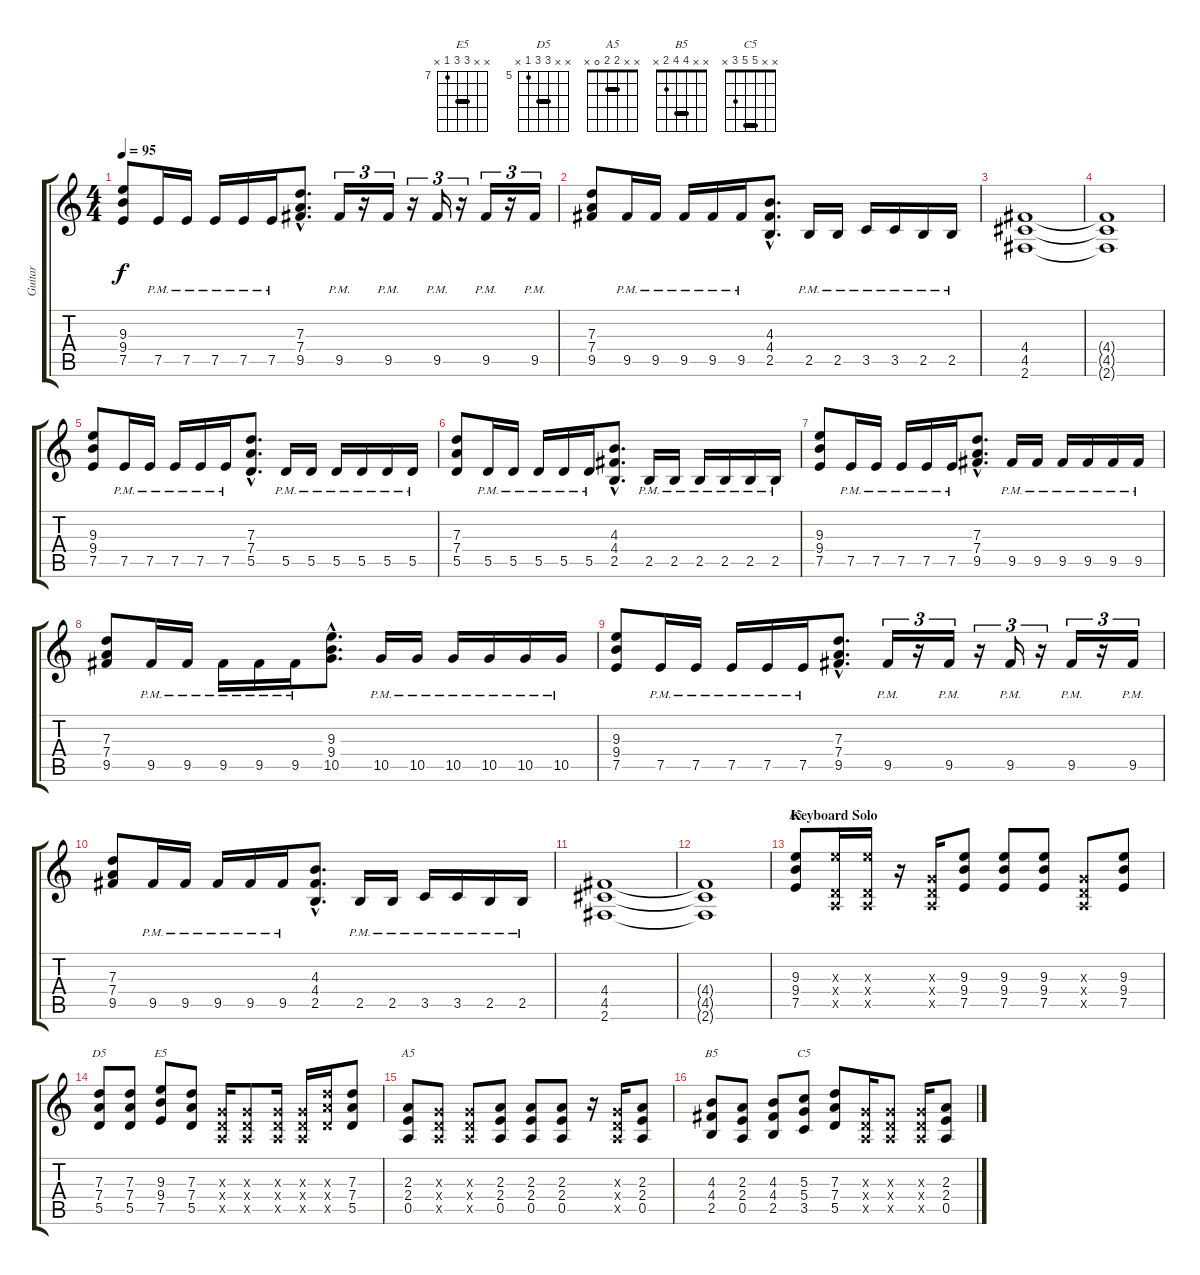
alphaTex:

\track ("Guitar" "Guitar") {instrument acousticguitarsteel}
\staff {score tabs}
\tuning (E4 B3 G3 D3 A2 E2) {hide}
\chord ("E5" x x x 2 2 0) {barre 2}
\chord ("D5" x x 7 7 5 x) {firstfret 5 barre 7}
\chord ("E5" x x 9 9 7 x) {firstfret 7 barre 9}
\chord ("A5" x x 2 2 0 x) {barre 2}
\chord ("B5" x x 4 4 2 x) {barre 4}
\chord ("C5" x x 5 5 3 x) {barre 5}
\ts (4 4)
\tempo 95
\clef g2
\ks c
(9.3 9.4 7.5).8{dy f instrument distortionguitar} 7.5{pm}.16 7.5{pm}.16 7.5{pm}.16 7.5{pm}.16 7.5{pm}.16 (7.3{hac} 7.4{hac} 9.5{hac}).8{d} 9.5{pm}.16{tu (3 2)} r.16{tu (3 2)} 9.5{pm}.16{tu (3 2)} r.16{tu (3 2)} 9.5{pm}.16{tu (3 2)} r.16{tu (3 2)} 9.5{pm}.16{tu (3 2)} r.16{tu (3 2)} 9.5{pm}.16{tu (3 2)} |
(7.3 7.4 9.5).8 9.5{pm}.16 9.5{pm}.16 9.5{pm}.16 9.5{pm}.16 9.5{pm}.16 (4.3{hac} 4.4{hac} 2.5{hac}).8{d} 2.5{pm}.16 2.5{pm}.16 3.5{pm}.16 3.5{pm}.16 2.5{pm}.16 2.5{pm}.16 |
(4.4 4.5 2.6).1 |
(4.4{t} 4.5{t} 2.6{t}).1 |
(9.3 9.4 7.5).8{instrument distortionguitar} 7.5{pm}.16 7.5{pm}.16 7.5{pm}.16 7.5{pm}.16 7.5{pm}.16 (7.3{hac} 7.4{hac} 5.5{hac}).8{d} 5.5{pm}.16 5.5{pm}.16 5.5{pm}.16 5.5{pm}.16 5.5{pm}.16 5.5{pm}.16 |
(7.3 7.4 5.5).8 5.5{pm}.16 5.5{pm}.16 5.5{pm}.16 5.5{pm}.16 5.5{pm}.16 (4.3{hac} 4.4{hac} 2.5{hac}).8{d} 2.5{pm}.16 2.5{pm}.16 2.5{pm}.16 2.5{pm}.16 2.5{pm}.16 2.5{pm}.16 |
(9.3 9.4 7.5).8{instrument distortionguitar} 7.5{pm}.16 7.5{pm}.16 7.5{pm}.16 7.5{pm}.16 7.5{pm}.16 (7.3{hac} 7.4{hac} 9.5{hac}).8{d} 9.5{pm}.16 9.5{pm}.16 9.5{pm}.16 9.5{pm}.16 9.5{pm}.16 9.5{pm}.16 |
(7.3 7.4 9.5).8 9.5{pm}.16 9.5{pm}.16 9.5{pm}.16 9.5{pm}.16 9.5{pm}.16 (9.3{hac} 9.4{hac} 10.5{hac}).8{d} 10.5{pm}.16 10.5{pm}.16 10.5{pm}.16 10.5{pm}.16 10.5{pm}.16 10.5{pm}.16 |
(9.3 9.4 7.5).8{instrument distortionguitar} 7.5{pm}.16 7.5{pm}.16 7.5{pm}.16 7.5{pm}.16 7.5{pm}.16 (7.3{hac} 7.4{hac} 9.5{hac}).8{d} 9.5{pm}.16{tu (3 2)} r.16{tu (3 2)} 9.5{pm}.16{tu (3 2)} r.16{tu (3 2)} 9.5{pm}.16{tu (3 2)} r.16{tu (3 2)} 9.5{pm}.16{tu (3 2)} r.16{tu (3 2)} 9.5{pm}.16{tu (3 2)} |
(7.3 7.4 9.5).8 9.5{pm}.16 9.5{pm}.16 9.5{pm}.16 9.5{pm}.16 9.5{pm}.16 (4.3{hac} 4.4{hac} 2.5{hac}).8{d} 2.5{pm}.16 2.5{pm}.16 3.5{pm}.16 3.5{pm}.16 2.5{pm}.16 2.5{pm}.16 |
(4.4 4.5 2.6).1 |
(4.4{t} 4.5{t} 2.6{t}).1 |
\section ("" "Keyboard Solo")
(9.3 9.4 7.5).8{ch "E5" volume 12 instrument acousticguitarsteel} (9.3{x} 0.4{x} 0.5{x}).16 (9.3{x} 0.4{x} 0.5{x}).16 r.16 (0.3{x} 0.4{x} 0.5{x}).16 (9.3 9.4 7.5).8 (9.3 9.4 7.5).8 (9.3 9.4 7.5).8 (0.3{x} 0.4{x} 0.5{x}).8 (9.3 9.4 7.5).8 |
(7.3 7.4 5.5).8{ch "D5"} (7.3 7.4 5.5).8 (9.3 9.4 7.5).8{ch "E5"} (7.3 7.4 5.5).8 (0.3{x} 0.4{x} 0.5{x}).16 (0.3{x} 0.4{x} 0.5{x}).8 (0.3{x} 0.4{x} 0.5{x}).16 (0.3{x} 0.4{x} 0.5{x}).16 (7.3{x} 7.4{x} 5.5{x}).16 (7.3 7.4 5.5).8 |
(2.3 2.4 0.5).8{ch "A5"} (0.3{x} 0.4{x} 0.5{x}).8 (0.3{x} 0.4{x} 0.5{x}).8 (2.3 2.4 0.5).8 (2.3 2.4 0.5).8 (2.3 2.4 0.5).8 r.16 (0.3{x} 0.4{x} 0.5{x}).16 (2.3 2.4 0.5).8 |
(4.3 4.4 2.5).8{ch "B5"} (2.3 2.4 0.5).8 (4.3 4.4 2.5).8 (5.3 5.4 3.5).8{ch "C5"} (7.3 7.4 5.5).8 (0.3{x} 0.4{x} 0.5{x}).16 (0.3{x} 0.4{x} 0.5{x}).8 (0.3{x} 0.4{x} 0.5{x}).16 (2.3 2.4 0.5).8
